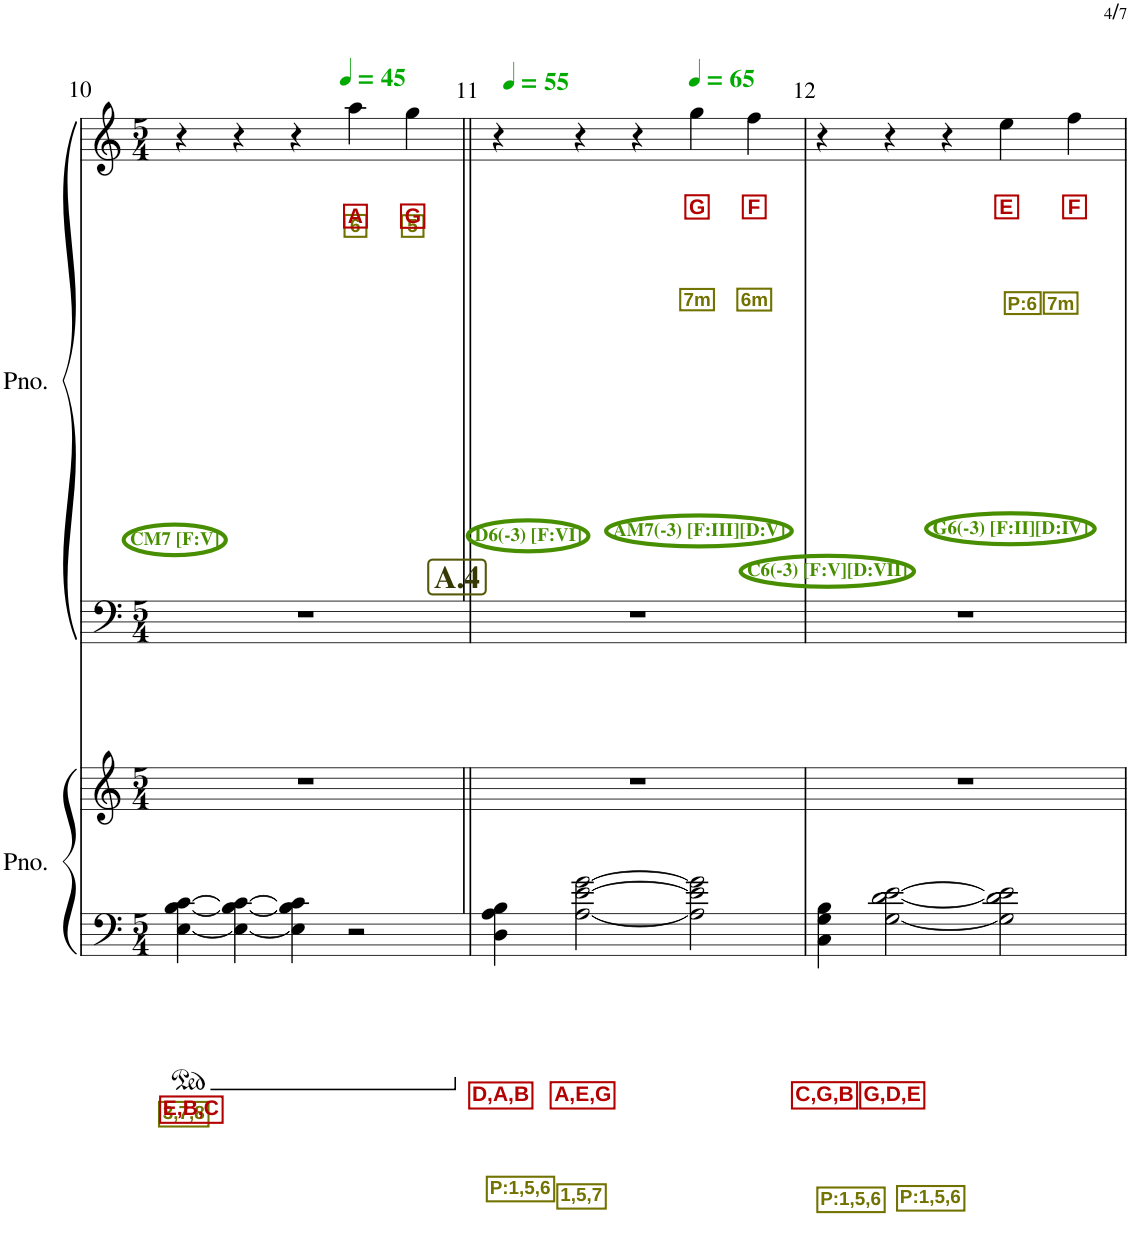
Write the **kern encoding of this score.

**kern	**text	**text	**text	**kern	**kern	**kern	**text	**text	**text
*part2	*part2	*part2	*part2	*part2	*part1	*part1	*part1	*part1	*part1
*staff4	*staff4	*staff4	*staff4	*staff3	*staff2	*staff1	*staff1	*staff1	*staff1
*I"ピアノ	*	*	*	*	*I"ピアノ	*	*	*	*
!!LO:PB:g=z
*clefF4	*	*	*	*clefG2	*clefF4	*clefG2	*	*	*
*k[]	*	*	*	*k[]	*k[]	*k[]	*	*	*
*M5/4	*	*	*	*M5/4	*M5/4	*M5/4	*	*	*
=10	=10	=10	=10	=10	=10	=10	=10	=10	=10
!	!	!	!	!	!	!LO:TX:b:B:color=#478E00:t=CM7 [F&colon;V]	!	!	!
!	!	!LO:LY:b:color=#B30000	!LO:LY:b:color=#727200	!	!	!	!	!	!
[4E\ [4B\ [4c\	.	E,B,C	3,7,8	4%5r	4%5r	4r	.	.	.
4E\_ 4B\_ 4c\_	.	.	.	.	.	4r	.	.	.
4E\] 4B\] 4c\]	.	.	.	.	.	4r	.	.	.
*	*	*	*	*	*	*MM45	*	*	*
!	!	!	!	!	!	!	!	!LO:LY:b:color=#B30000	!LO:LY:b:color=#727200
2r	.	.	.	.	.	4aa\	.	A	6
!	!	!	!	!	!	!	!	!LO:LY:b:color=#B30000	!LO:LY:b:color=#727200
.	.	.	.	.	.	4gg\	.	G	5
=11||	=11||	=11||	=11||	=11||	=11||	=11||	=11||	=11||	=11||
!!LO:REH:place=s1:b:B:cj:color=#373904:fs=15:t=A.4
*	*	*	*	*	*	*MM55	*	*	*
!	!	!	!	!	!	!LO:TX:b:B:color=#478E00:t=D6(-3) [F&colon;VI]	!	!	!
!	!	!LO:LY:b:color=#B30000	!LO:LY:b:color=#727200	!	!	!	!	!	!
4D\ 4A\ 4B\	.	D,A,B	P:1,5,6	4%5r	4%5r	4r	.	.	.
!	!	!	!	!	!	!LO:TX:b:B:color=#478E00:t=AM7(-3) [F&colon;III][D&colon;V]	!	!	!
!	!	!LO:LY:b:color=#B30000	!LO:LY:b:color=#727200	!	!	!	!	!	!
[2A\ [2e\ [2g\	.	A,E,G	1,5,7	.	.	4r	.	.	.
.	.	.	.	.	.	4r	.	.	.
*	*	*	*	*	*	*MM65	*	*	*
!	!	!	!	!	!	!	!	!LO:LY:b:color=#B30000	!LO:LY:b:color=#727200
2A\] 2e\] 2g\]	.	.	.	.	.	4gg\	.	G	7m
!	!	!	!	!	!	!	!	!LO:LY:b:color=#B30000	!LO:LY:b:color=#727200
.	.	.	.	.	.	4ff\	.	F	6m
=12	=12	=12	=12	=12	=12	=12	=12	=12	=12
!	!	!	!	!	!	!LO:TX:b:B:color=#478E00:t=C6(-3) [F&colon;V][D&colon;VII]	!	!	!
!	!	!LO:LY:b:color=#B30000	!LO:LY:b:color=#727200	!	!	!	!	!	!
4C\ 4G\ 4B\	.	C,G,B	P:1,5,6	4%5r	4%5r	4r	.	.	.
!	!	!	!	!	!	!LO:TX:b:B:color=#478E00:t=G6(-3) [F&colon;II][D&colon;IV]	!	!	!
!	!	!LO:LY:b:color=#B30000	!LO:LY:b:color=#727200	!	!	!	!	!	!
[2G\ [2d\ [2e\	.	G,D,E	P:1,5,6	.	.	4r	.	.	.
.	.	.	.	.	.	4r	.	.	.
!	!	!	!	!	!	!	!	!LO:LY:b:color=#B30000	!LO:LY:b:color=#727200
2G\] 2d\] 2e\]	.	.	.	.	.	4ee\	.	E	P:6
!	!	!	!	!	!	!	!	!LO:LY:b:color=#B30000	!LO:LY:b:color=#727200
.	.	.	.	.	.	4ff\	.	F	7m
=	=	=	=	=	=	=	=	=	=
*-	*-	*-	*-	*-	*-	*-	*-	*-	*-
